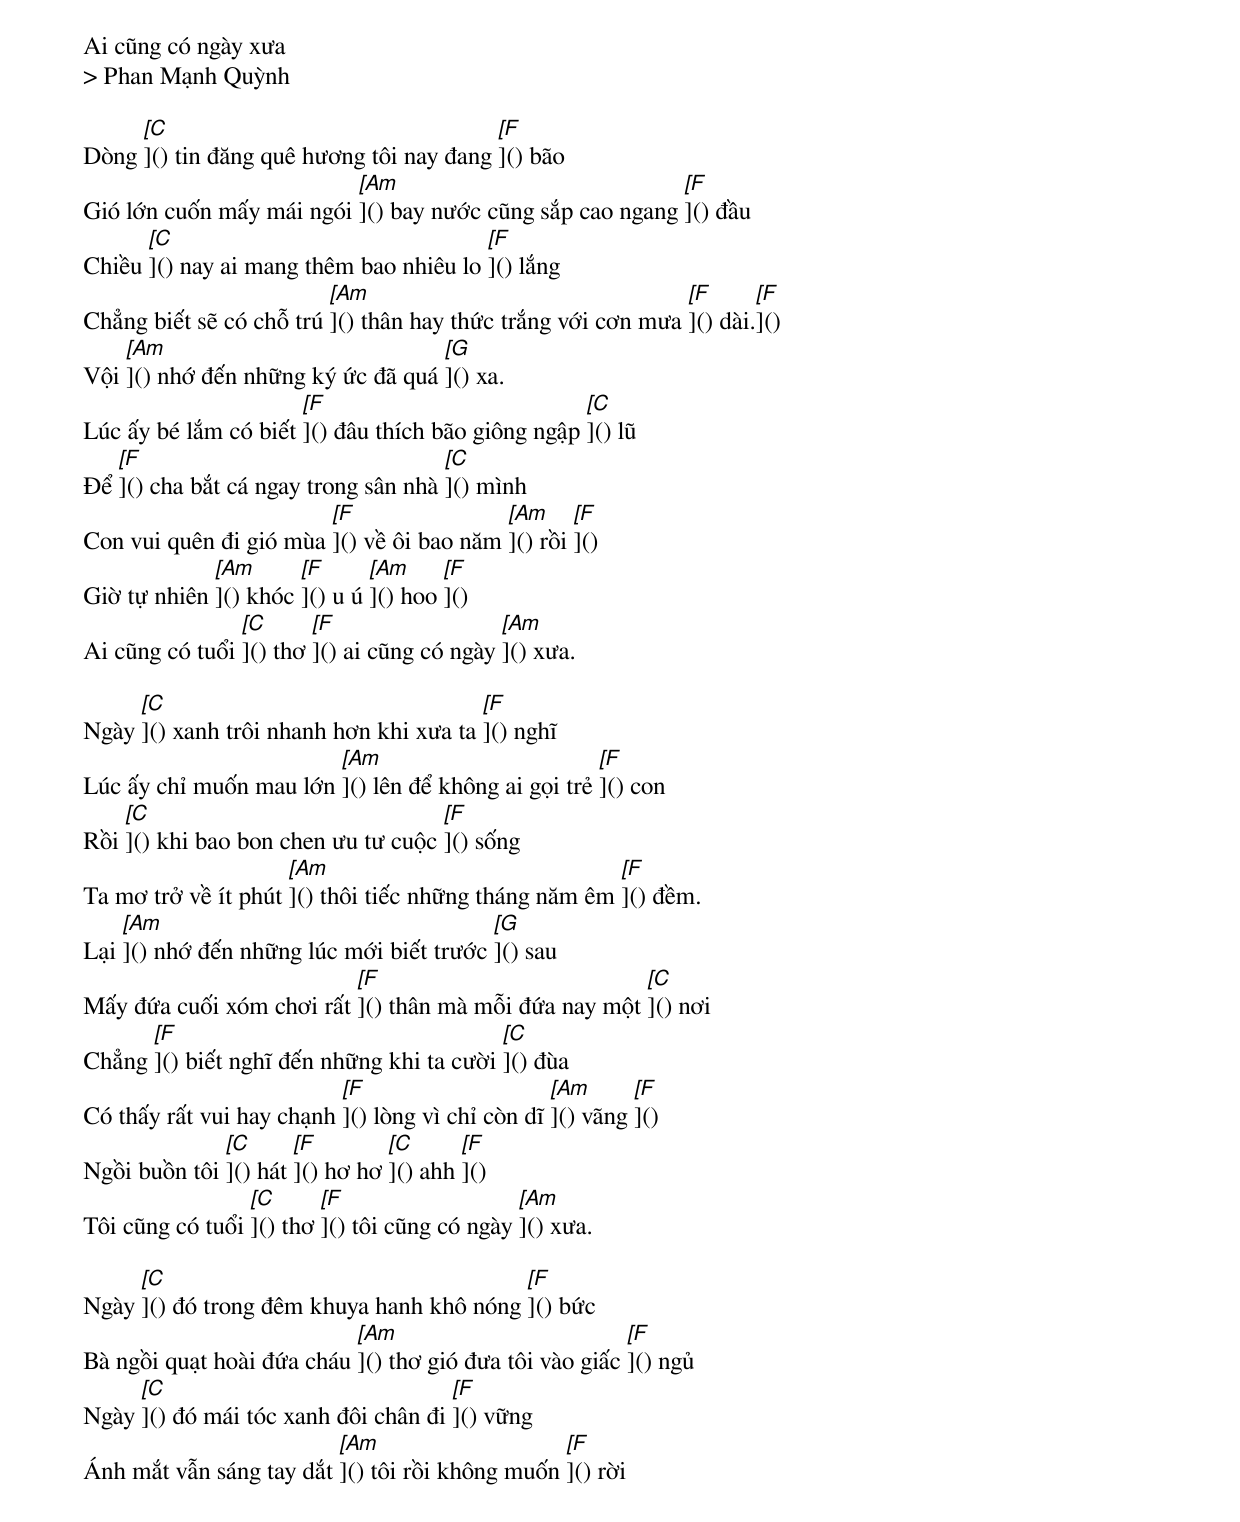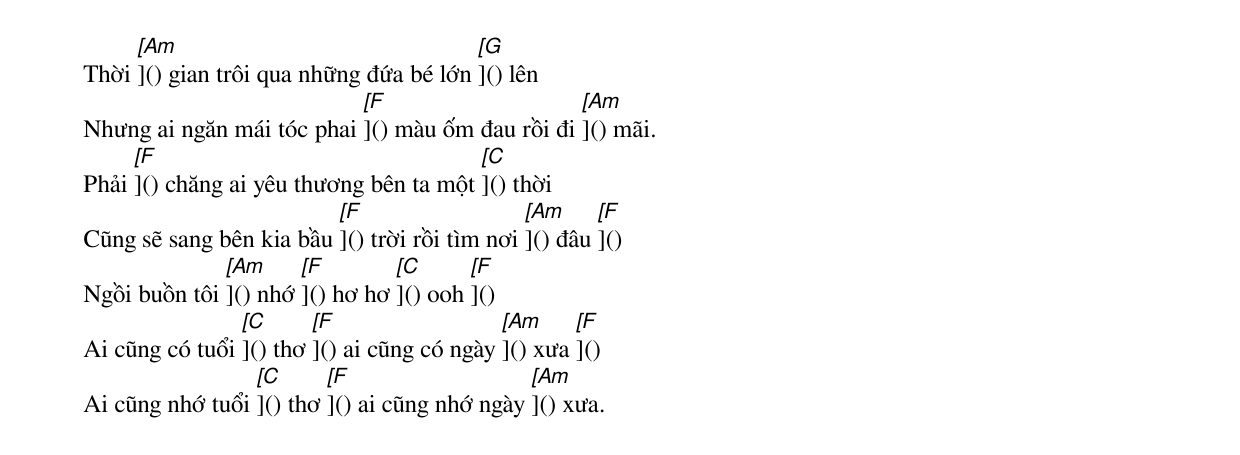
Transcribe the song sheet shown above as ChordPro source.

Ai cũng có ngày xưa
> Phan Mạnh Quỳnh

Dòng [[C]]() tin đăng quê hương tôi nay đang [[F]]() bão
Gió lớn cuốn mấy mái ngói [[Am]]() bay nước cũng sắp cao ngang [[F]]() đầu
Chiều [[C]]() nay ai mang thêm bao nhiêu lo [[F]]() lắng
Chẳng biết sẽ có chỗ trú [[Am]]() thân hay thức trắng với cơn mưa [[F]]() dài.[[F]]()
Vội [[Am]]() nhớ đến những ký ức đã quá [[G]]() xa.
Lúc ấy bé lắm có biết [[F]]() đâu thích bão giông ngập [[C]]() lũ
Để [[F]]() cha bắt cá ngay trong sân nhà [[C]]() mình
Con vui quên đi gió mùa [[F]]() về ôi bao năm [[Am]]() rồi [[F]]()
Giờ tự nhiên [[Am]]() khóc [[F]]() u ú [[Am]]() hoo [[F]]()
Ai cũng có tuổi [[C]]() thơ [[F]]() ai cũng có ngày [[Am]]() xưa.

Ngày [[C]]() xanh trôi nhanh hơn khi xưa ta [[F]]() nghĩ
Lúc ấy chỉ muốn mau lớn [[Am]]() lên để không ai gọi trẻ [[F]]() con
Rồi [[C]]() khi bao bon chen ưu tư cuộc [[F]]() sống
Ta mơ trở về ít phút [[Am]]() thôi tiếc những tháng năm êm [[F]]() đềm.
Lại [[Am]]() nhớ đến những lúc mới biết trước [[G]]() sau
Mấy đứa cuối xóm chơi rất [[F]]() thân mà mỗi đứa nay một [[C]]() nơi
Chẳng [[F]]() biết nghĩ đến những khi ta cười [[C]]() đùa
Có thấy rất vui hay chạnh [[F]]() lòng vì chỉ còn dĩ [[Am]]() vãng [[F]]()
Ngồi buồn tôi [[C]]() hát [[F]]() hơ hơ [[C]]() ahh [[F]]()
Tôi cũng có tuổi [[C]]() thơ [[F]]() tôi cũng có ngày [[Am]]() xưa.

Ngày [[C]]() đó trong đêm khuya hanh khô nóng [[F]]() bức
Bà ngồi quạt hoài đứa cháu [[Am]]() thơ gió đưa tôi vào giấc [[F]]() ngủ
Ngày [[C]]() đó mái tóc xanh đôi chân đi [[F]]() vững
Ánh mắt vẫn sáng tay dắt [[Am]]() tôi rồi không muốn [[F]]() rời
Thời [[Am]]() gian trôi qua những đứa bé lớn [[G]]() lên
Nhưng ai ngăn mái tóc phai [[F]]() màu ốm đau rồi đi [[Am]]() mãi.
Phải [[F]]() chăng ai yêu thương bên ta một [[C]]() thời
Cũng sẽ sang bên kia bầu [[F]]() trời rồi tìm nơi [[Am]]() đâu [[F]]()
Ngồi buồn tôi [[Am]]() nhớ [[F]]() hơ hơ [[C]]() ooh [[F]]()
Ai cũng có tuổi [[C]]() thơ [[F]]() ai cũng có ngày [[Am]]() xưa [[F]]()
Ai cũng nhớ tuổi [[C]]() thơ [[F]]() ai cũng nhớ ngày [[Am]]() xưa.
